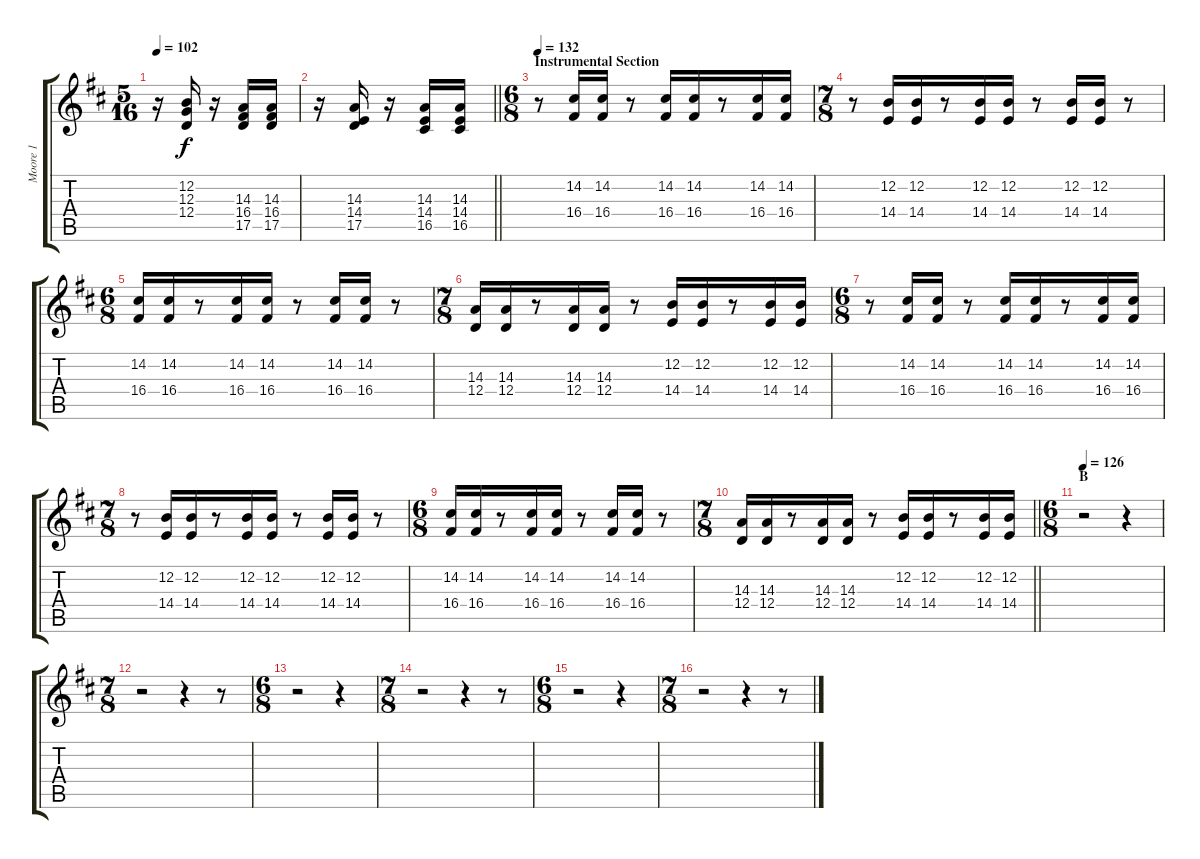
\track ("Moore 1" "Moore 1") {instrument stringensemble1}
\staff {score tabs}
\tuning (E4 B3 G3 D3 A2 E2) {hide}
\ts (5 16)
\tempo 102
\clef g2
\ks bminor
r.16{dy f} (12.2 12.3 12.4).16 r.16 (14.3 16.4 17.5).16 (14.3 16.4 17.5).16 |
\barLineRight lightlight
r.16 (14.3 14.4 17.5).16 r.16 (14.3 14.4 16.5).16 (14.3 14.4 16.5).16 |
\ts (6 8)
\section ("" "Instrumental Section")
\tempo 132
r.8 (14.2 16.4).16 (14.2 16.4).16 r.8 (14.2 16.4).16 (14.2 16.4).16 r.8 (14.2 16.4).16 (14.2 16.4).16 |
\ts (7 8)
r.8 (12.2 14.4).16 (12.2 14.4).16 r.8 (12.2 14.4).16 (12.2 14.4).16 r.8 (12.2 14.4).16 (12.2 14.4).16 r.8 |
\ts (6 8)
(14.2 16.4).16 (14.2 16.4).16 r.8 (14.2 16.4).16 (14.2 16.4).16 r.8 (14.2 16.4).16 (14.2 16.4).16 r.8 |
\ts (7 8)
(14.3 12.4).16 (14.3 12.4).16 r.8 (14.3 12.4).16 (14.3 12.4).16 r.8 (12.2 14.4).16 (12.2 14.4).16 r.8 (12.2 14.4).16 (12.2 14.4).16 |
\ts (6 8)
r.8 (14.2 16.4).16 (14.2 16.4).16 r.8 (14.2 16.4).16 (14.2 16.4).16 r.8 (14.2 16.4).16 (14.2 16.4).16 |
\ts (7 8)
r.8 (12.2 14.4).16 (12.2 14.4).16 r.8 (12.2 14.4).16 (12.2 14.4).16 r.8 (12.2 14.4).16 (12.2 14.4).16 r.8 |
\ts (6 8)
(14.2 16.4).16 (14.2 16.4).16 r.8 (14.2 16.4).16 (14.2 16.4).16 r.8 (14.2 16.4).16 (14.2 16.4).16 r.8 |
\ts (7 8)
\barLineRight lightlight
(14.3 12.4).16 (14.3 12.4).16 r.8 (14.3 12.4).16 (14.3 12.4).16 r.8 (12.2 14.4).16 (12.2 14.4).16 r.8 (12.2 14.4).16 (12.2 14.4).16 |
\ts (6 8)
\section ("" "B")
\tempo 126
r.2 r.4 |
\ts (7 8)
r.2 r.4 r.8 |
\ts (6 8)
r.2 r.4 |
\ts (7 8)
r.2 r.4 r.8 |
\ts (6 8)
r.2 r.4 |
\ts (7 8)
r.2 r.4 r.8
